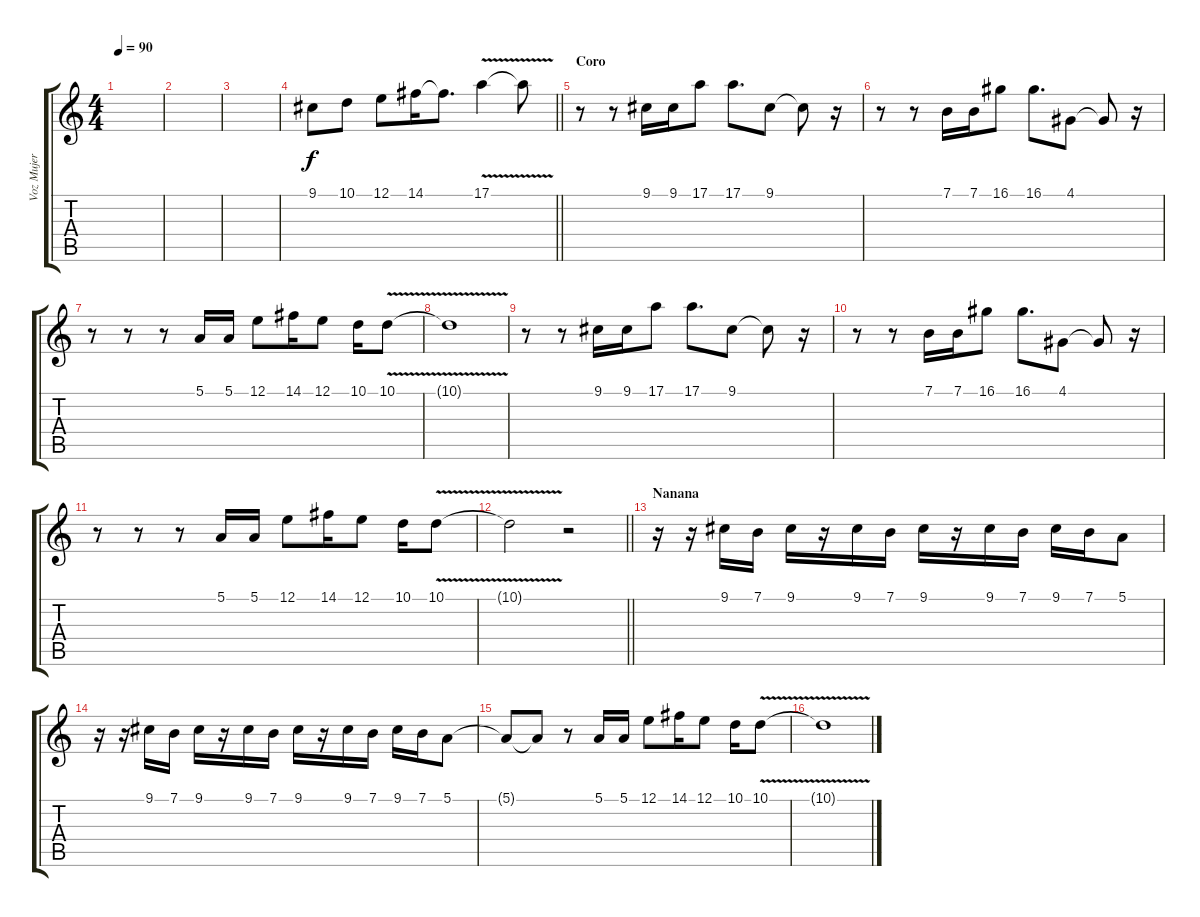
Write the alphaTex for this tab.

\track ("Voz Mujer" "Voz Mujer") {instrument sopranosax}
\staff {score tabs}
\tuning (E4 B3 G3 D3 A2 E2) {hide}
\ts (4 4)
\tempo 90
\clef g2
\ks c
|
|
|
\barLineRight lightlight
9.1.8 10.1.8 12.1.8 14.1.16 14.1{t}.8{d} 17.1{v}.4 17.1{t}.8 |
\section ("" "Coro")
r.8 r.8 9.1.16 9.1.16 17.1.8 17.1.8{d} 9.1.8 9.1{t}.8 r.16 |
r.8 r.8 7.1.16 7.1.16 16.1.8 16.1.8{d} 4.1.8 4.1{t}.8 r.16 |
r.8 r.8 r.8 5.1.16 5.1.16 12.1.8 14.1.16 12.1.8 10.1.16 10.1{v}.8 |
10.1{t}.1 |
r.8 r.8 9.1.16 9.1.16 17.1.8 17.1.8{d} 9.1.8 9.1{t}.8 r.16 |
r.8 r.8 7.1.16 7.1.16 16.1.8 16.1.8{d} 4.1.8 4.1{t}.8 r.16 |
r.8 r.8 r.8 5.1.16 5.1.16 12.1.8 14.1.16 12.1.8 10.1.16 10.1{v}.8 |
\barLineRight lightlight
10.1{t}.2 r.2 |
\section ("" "Nanana")
r.16 r.16 9.1.16 7.1.16 9.1.16 r.16 9.1.16 7.1.16 9.1.16 r.16 9.1.16 7.1.16 9.1.16 7.1.16 5.1.8 |
r.16 r.16 9.1.16 7.1.16 9.1.16 r.16 9.1.16 7.1.16 9.1.16 r.16 9.1.16 7.1.16 9.1.16 7.1.16 5.1.8 |
5.1{t}.8 5.1{t}.8 r.8 5.1.16 5.1.16 12.1.8 14.1.16 12.1.8 10.1.16 10.1{v}.8 |
10.1{t}.1
